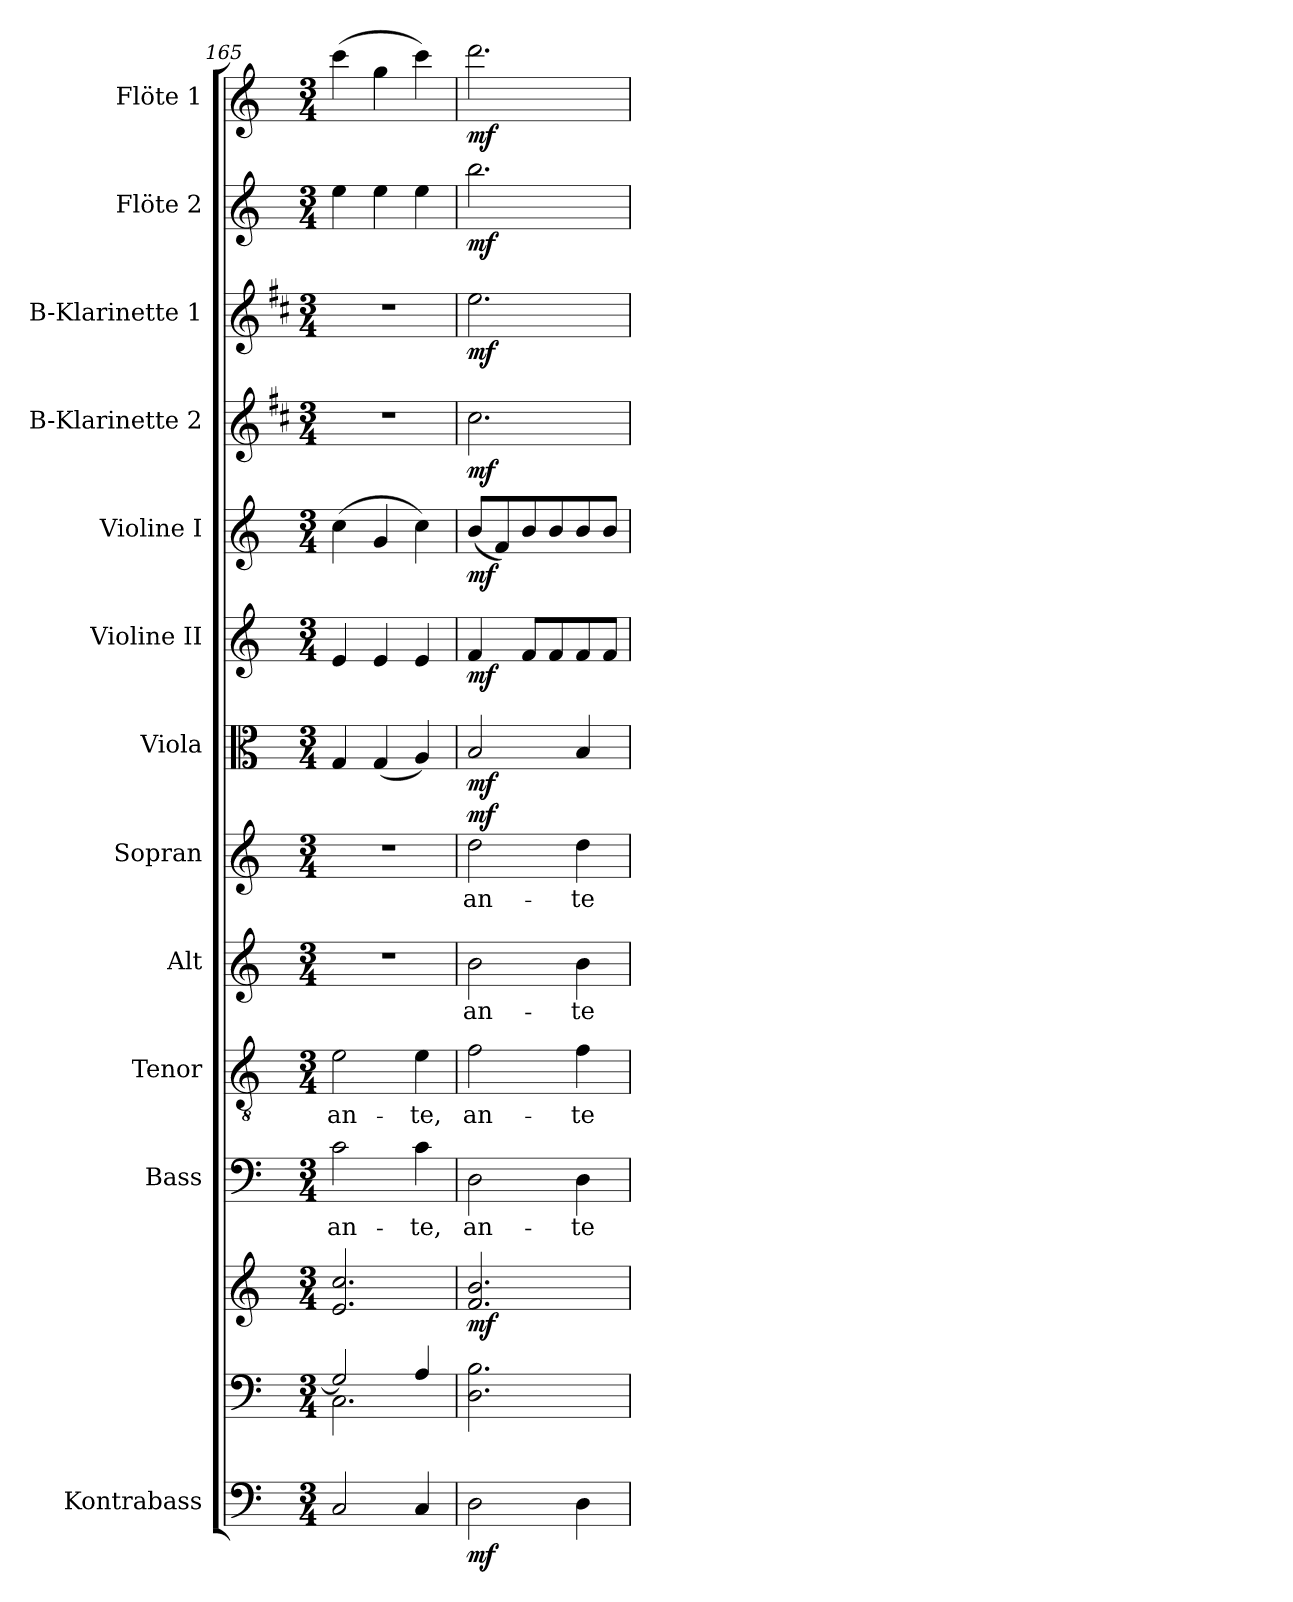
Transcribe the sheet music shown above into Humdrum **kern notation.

**kern	**dynam	**kern	**kern	**dynam	**kern	**text	**kern	**text	**kern	**text	**kern	**text	**dynam	**kern	**dynam	**kern	**dynam	**kern	**dynam	**kern	**dynam	**kern	**dynam	**kern	**dynam	**kern	**dynam
*part13	*part13	*part12	*part12	*part12	*part11	*part11	*part10	*part10	*part9	*part9	*part8	*part8	*part8	*part7	*part7	*part6	*part6	*part5	*part5	*part4	*part4	*part3	*part3	*part2	*part2	*part1	*part1
*staff14	*staff14	*staff13	*staff12	*staff12/13	*staff11	*staff11	*staff10	*staff10	*staff9	*staff9	*staff8	*staff8	*staff8	*staff7	*staff7	*staff6	*staff6	*staff5	*staff5	*staff4	*staff4	*staff3	*staff3	*staff2	*staff2	*staff1	*staff1
*I"Kontrabass	*	*	*	*	*I"Bass	*	*I"Tenor	*	*I"Alt	*	*I"Sopran	*	*	*I"Viola	*	*I"Violine II	*	*I"Violine I	*	*I"B-Klarinette 2	*	*I"B-Klarinette 1	*	*I"Flöte 2	*	*I"Flöte 1	*
*I'Kb.	*	*	*	*	*I'B.	*	*I'T.	*	*I'A.	*	*I'S.	*	*	*I'Vla.	*	*I'Vl. II	*	*I'Vl. I	*	*I'B Kl. 2	*	*I'B Kl. 1	*	*I'Fl. 2	*	*I'Fl. 1	*
*clefF4	*	*clefF4	*clefG2	*	*clefF4	*	*clefGv2	*	*clefG2	*	*clefG2	*	*	*clefC3	*	*clefG2	*	*clefG2	*	*clefG2	*	*clefG2	*	*clefG2	*	*clefG2	*
*ITrd7c12	*	*	*	*	*	*	*	*	*	*	*	*	*	*	*	*	*	*	*	*ITrd1c2	*	*ITrd1c2	*	*	*	*	*
*k[]	*	*k[]	*k[]	*	*k[]	*	*k[]	*	*k[]	*	*k[]	*	*	*k[]	*	*k[]	*	*k[]	*	*k[]	*	*k[]	*	*k[]	*	*k[]	*
*C:	*	*C:	*C:	*	*C:	*	*C:	*	*C:	*	*C:	*	*	*C:	*	*C:	*	*C:	*	*C:	*	*C:	*	*C:	*	*C:	*
*M3/4	*	*M3/4	*M3/4	*	*M3/4	*	*M3/4	*	*M3/4	*	*M3/4	*	*	*M3/4	*	*M3/4	*	*M3/4	*	*M3/4	*	*M3/4	*	*M3/4	*	*M3/4	*
=165	=165	=165	=165	=165	=165	=165	=165	=165	=165	=165	=165	=165	=165	=165	=165	=165	=165	=165	=165	=165	=165	=165	=165	=165	=165	=165	=165
*	*	*^	*	*	*	*	*	*	*	*	*	*	*	*	*	*	*	*	*	*	*	*	*	*	*	*	*
!	!	!	!	!	!	!	!LO:LY:b	!	!LO:LY:b	!	!	!	!	!	!	!	!	!	!	!	!	!	!	!	!	!	!	!
2CC/	.	2G/]	2.C\	2.e/ 2.cc/	.	2c\	an-	2e\	an-	2.r	.	2.r	.	.	4G/	.	4e/	.	(>4cc\	.	2.r	.	2.r	.	4ee\	.	(>4ccc\	.
.	.	.	.	.	.	.	.	.	.	.	.	.	.	.	(<4G/	.	4e/	.	4g/	.	.	.	.	.	4ee\	.	4gg\	.
!	!	!	!	!	!	!	!LO:LY:b	!	!LO:LY:b	!	!	!	!	!	!	!	!	!	!	!	!	!	!	!	!	!	!	!
4CC/	.	4A/	.	.	.	4c\	-te,	4e\	-te,	.	.	.	.	.	4A/)	.	4e/	.	4cc\)	.	.	.	.	.	4ee\	.	4ccc\)	.
*	*	*v	*v	*	*	*	*	*	*	*	*	*	*	*	*	*	*	*	*	*	*	*	*	*	*	*	*	*
=166	=166	=166	=166	=166	=166	=166	=166	=166	=166	=166	=166	=166	=166	=166	=166	=166	=166	=166	=166	=166	=166	=166	=166	=166	=166	=166	=166
!	!LO:DY:b	!	!	!LO:DY:b	!	!LO:LY:b	!	!LO:LY:b	!	!LO:LY:b	!	!LO:LY:b	!LO:DY:a	!	!LO:DY:b	!	!LO:DY:b	!	!LO:DY:b	!	!LO:DY:b	!	!LO:DY:b	!	!LO:DY:b	!	!LO:DY:b
2DD\	mf	2.D\ 2.B\	2.f/ 2.b/	mf	2D\	an-	2f\	an-	2b\	an-	2dd\	an-	mf	2B/	mf	4f/	mf	(<8b/L	mf	2.b\	mf	2.dd\	mf	2.bb\	mf	2.ddd\	mf
.	.	.	.	.	.	.	.	.	.	.	.	.	.	.	.	.	.	8f/)	.	.	.	.	.	.	.	.	.
.	.	.	.	.	.	.	.	.	.	.	.	.	.	.	.	8f/L	.	8b/	.	.	.	.	.	.	.	.	.
.	.	.	.	.	.	.	.	.	.	.	.	.	.	.	.	8f/	.	8b/	.	.	.	.	.	.	.	.	.
!	!	!	!	!	!	!LO:LY:b	!	!LO:LY:b	!	!LO:LY:b	!	!LO:LY:b	!	!	!	!	!	!	!	!	!	!	!	!	!	!	!
4DD\	.	.	.	.	4D\	-te	4f\	-te	4b\	-te	4dd\	-te	.	4B/	.	8f/	.	8b/	.	.	.	.	.	.	.	.	.
.	.	.	.	.	.	.	.	.	.	.	.	.	.	.	.	8f/J	.	8b/J	.	.	.	.	.	.	.	.	.
=	=	=	=	=	=	=	=	=	=	=	=	=	=	=	=	=	=	=	=	=	=	=	=	=	=	=	=
*-	*-	*-	*-	*-	*-	*-	*-	*-	*-	*-	*-	*-	*-	*-	*-	*-	*-	*-	*-	*-	*-	*-	*-	*-	*-	*-	*-
